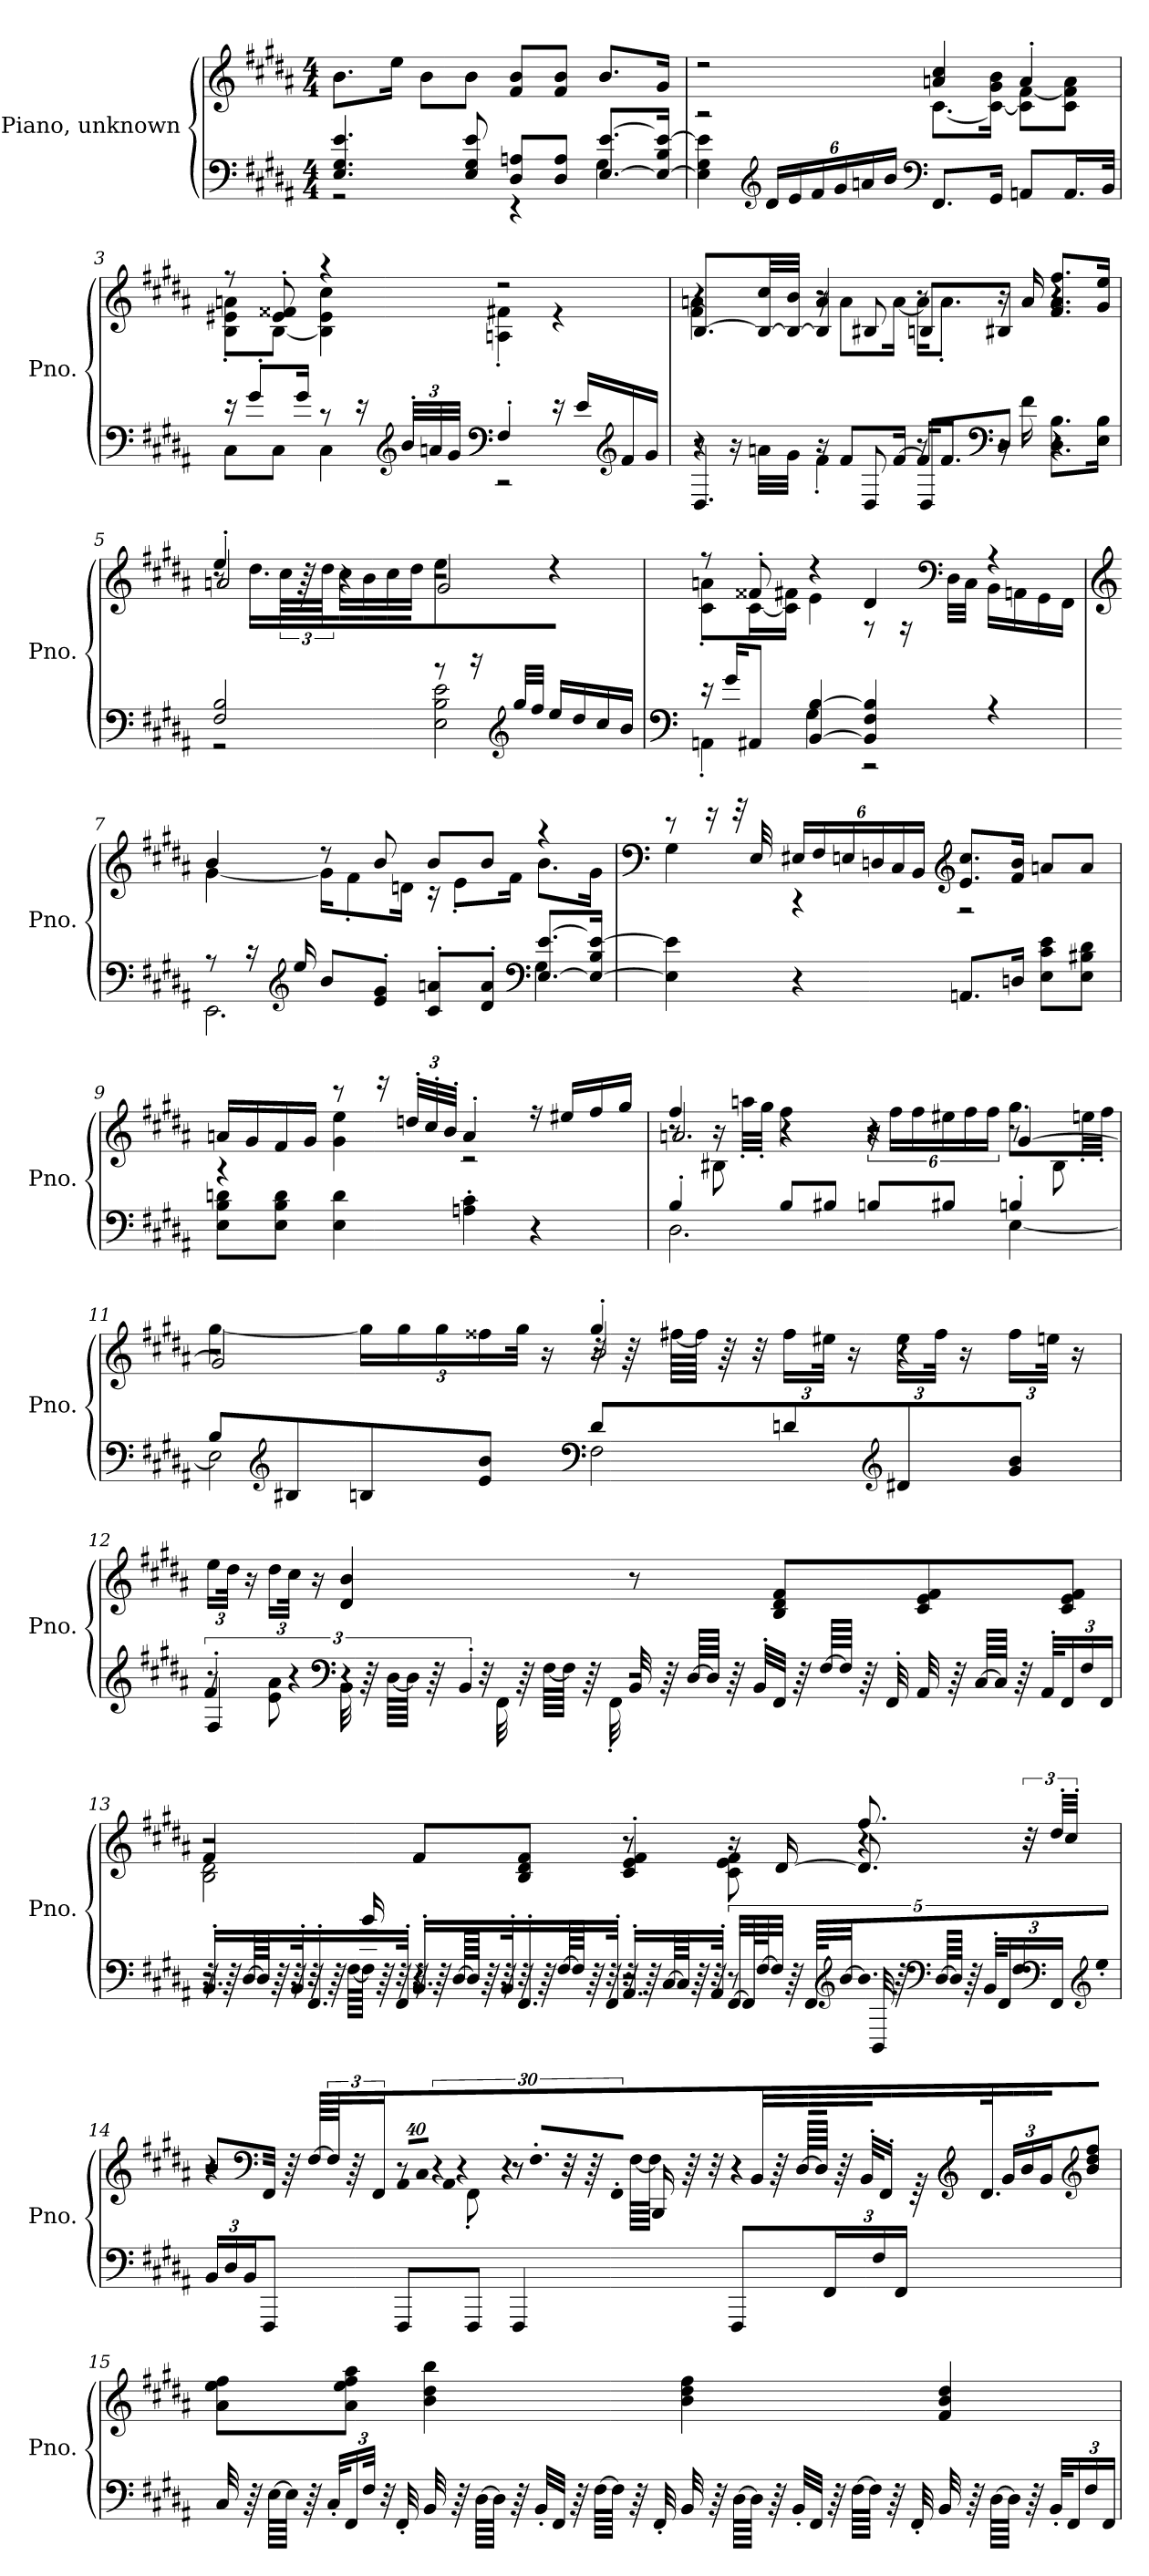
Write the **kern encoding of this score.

**kern	**kern
*part1	*part1
*staff2	*staff1
*I"Piano, unknown	*
*I'Pno.	*
*clefF4	*clefG2
*k[f#c#g#d#a#]	*k[f#c#g#d#a#]
*M4/4	*M4/4
*MM120	*MM120
=1	=1
*^	*
4.E/ 4.G#/ 4.e/	2r	8.b\L
.	.	16ee\Jk
.	.	8b\L
8E/ 8G#/ 8e/	.	8b\J
8D#/ 8An/L	4r	8f#/ 8b/L
8D#/ 8A/J	.	8f#/ 8b/J
[8.E/ [8.e/L	4G#\	8.b/L
16E/_ 16B/ 16e/_Jk	.	16g#/Jk
*v	*v	*
=2	=2
*	*^
4E\] 4G#\ 4e\]	2r	2r
*clefG2	*	*
*Xbrackettup	*	*
24d#/LL	.	.
24e/	.	.
24f#/	.	.
24g#/	.	.
24an/	.	.
24b/JJ	.	.
*clefF4	*	*
8.FF#/L	4an/ 4cc#/	[8.c#\L
16GG#/Jk	.	16c#\_ 16g#\ 16b\Jk
8AAn/L	4a'/	8c#\] [8f#\L
16.AA/L	.	8c#\ 8f#\] 8a\J
32BB/JJk	.	.
!!LO:LB:g=z	!!
=3	=3	=3
*^	*	*
16r	8C#\L	8r	8B\' 8e#X\' 8an\'L
8g#'/L	.	.	.
.	8C#\J	8e#/' 8f##X/'	[8B\J
16g#/Jk	.	.	.
8r	4C#\	4r	4B\] 4e#\ 4cc#\
16r	.	.	.
*clefG2	*	*	*
48b'/LLL	.	.	.
48an/	.	.	.
48g#/JJJ	.	.	.
*clefF4	*	*	*
4F#'/	2r	2r	4An\' 4f#X\'
16r	.	.	4r
16e/LL	.	.	.
*clefG2	*	*	*
16f#/	.	.	.
16g#/JJ	.	.	.
=4	=4	=4	=4
*	*^	*	*^
4r	8r	4.D#/	[8.B/L	4f#\ 4an\	4r
.	16r	.	.	.	.
.	32an\LLL	.	32B/_ 32cc#/LL	.	.
.	32g#\JJJ	.	32B/_ 32b/JJJ	.	.
16r	4f#'\	.	4B/] 4a/	16r	8r
8f#/L	.	.	.	8a\L	.
.	.	8D#/	.	.	8B#X/
[16f#/Jk	.	.	.	[16a\Jk	.
16f#/KL]	8r	8D#/L	8r	16a\KL]	8Bn/L
8.f#'/J	.	.	.	8.a'\J	.
*clefF4	*	*	*	*	*
.	16r	8D#/J	16r	.	8B#X/J
.	16f#\	.	16a/	.	.
4r	8.D#\ 8.B\L	4r	8.f#/ 8.a/ 8.ff#/L	4r	4r
.	16E\ 16B\Jk	.	16g#/ 16ee/Jk	.	.
*	*v	*v	*	*	*
!!LO:LB:g=z	!!	!!
=5	=5	=5	=5	=5
2F#/ 2B/	2r	4ee'/	8r	2an/
.	.	.	16.dd#\LL	.
.	.	.	96cc#\JJkk	.
.	.	.	96r	.
.	.	.	96dd#\	.
.	.	4r	16cc#\LL	.
.	.	.	16b\	.
.	.	.	16cc#\	.
.	.	.	16dd#\JJ	.
8r	2E\ 2B\ 2e\	2r	4ee\	2g#/
16r	.	.	.	.
*clefG2	*	*	*	*
32gg#/LLL	.	.	.	.
32ff#/JJJ	.	.	.	.
16ee/LL	.	.	4r	.
16dd#/	.	.	.	.
16cc#/	.	.	.	.
16b/JJ	.	.	.	.
*	*	*v	*v	*v
=6	=6	=6
*clefF4	*	*
*	*	*^
16r	4AAn'\	8r	8c#\' 8an\'L
16g#/KL	.	.	.
8AA#X/J	.	8f##X'/	[16c#\L
.	.	.	16c#\] 16f#X\JJ
[4BB/ [4B/	4G#\	4r	4e\
4BB/] 4F#/ 4B/]	2r	4d#/	8r
.	.	.	16r
*	*	*clefF4	*
.	.	.	32D#\LLL
.	.	.	32C#\JJJ
4r	.	4r	16BB\LL
.	.	.	16AAn\
.	.	.	16GG#\
.	.	.	16FF#\JJ
!!LO:LB:g=z	!!
=7	=7	=7	=7
*	*	*clefG2	*
8r	2.EE\	4b/	[4g#\
16r	.	.	.
*clefG2	*	*	*
16ee/	.	.	.
8b/L	.	8r	16g#\KL]
.	.	.	8f#'\
8e/' 8g#/'J	.	8b/	.
.	.	.	16dn\Jk
8c#/' 8an/'L	.	8b/L	16r
.	.	.	8e'\L
8d#/' 8a/'J	.	8b/J	.
.	.	.	16f#\Jk
*clefF4	*	*	*
[8.E/ [8.e/L	4G#\	4r	8.b\L
16E/_ 16B/ 16e/_Jk	.	.	16g#\Jk
*v	*v	*	*
=8	=8	=8
*	*clefF4	*
4E\] 4e\]	8r	4G#\
.	16r	.
.	32r	.
.	32E/	.
*	*Xbrackettup	*
4r	24E#X/LL	4r
.	24F#/	.
.	24En/	.
.	24Dn/	.
.	24C#/	.
.	24BB/JJ	.
*	*clefG2	*
8.AAn/L	8.e/ 8.cc#/L	2r
16Dn/Jk	16f#/ 16b/Jk	.
8E\ 8c#\ 8e\L	8an/L	.
8E\ 8B#X\ 8d#\J	8a/J	.
!!LO:LB:g=z	!!
=9	=9	=9
8E\ 8B\ 8dn\L	16an/LL	4r
.	16g#/	.
8E\ 8B\ 8d\J	16f#/	.
.	16g#/JJ	.
4E\ 4d\	8r	4g#\ 4ee\
.	16r	.
.	48ddn'/LLL	.
.	48cc#'/	.
.	48b'/JJJ	.
4An\' 4c#\'	4a'/	2r
4r	16r	.
.	16ee#X/LL	.
.	16ff#/	.
.	16gg#/JJ	.
=10	=10	=10
*^	*^	*^
4B'/	2.D#\	4ff#/	8r	2.an/	8r
.	.	.	16r	.	8B#X\
.	.	.	32aan'\LLL	.	.
.	.	.	32gg#'\JJJ	.	.
8B/L	.	4r	4ff#\	.	4r
8B#X/J	.	.	.	.	.
*	*	*	*brackettup	*	*
8Bn/L	.	2r	24r	.	4r
.	.	.	24ff#\LL	.	.
.	.	.	24ff#\	.	.
*	*	*	*Xbrackettup	*	*
8B#X/J	.	.	24ee#X\	.	.
.	.	.	24ff#\	.	.
.	.	.	24ff#\JJ	.	.
4Bn'/	[4E\	.	8.gg#\L	[4g#/	8r
.	.	.	.	.	8B#\
.	.	.	32een'\LL	.	.
.	.	.	32ff#'\JJJ	.	.
*	*	*	*	*v	*v
!!LO:LB:g=z
=11	=11	=11	=11	=11
8B/L	2E\]	2r	[4gg#\	2g#/]
*clefG2	*	*	*	*
8B#X/	.	.	.	.
8Bn/	.	.	24gg#\LL]	.
.	.	.	24gg#\	.
.	.	.	24gg#\	.
8e/ 8b/J	.	.	24ff##X\	.
.	.	.	48gg#\JJk	.
.	.	.	16r	.
*clefF4	*	*	*	*
8d#/L	2F#\	4gg#'/	32r	2b/
.	.	.	64r	.
.	.	.	[64ff#X\LLLL	.
.	.	.	64ff#\JJJJ]	.
.	.	.	64r	.
.	.	.	32r	.
8dn/	.	.	24ff#\LL	.
.	.	.	48ee#X\JJk	.
.	.	.	16r	.
*clefG2	*	*	*	*
8d#X/	.	4r	24ee#\LL	.
.	.	.	48ff#\JJk	.
.	.	.	16r	.
8g#/ 8b/J	.	.	24ff#\LL	.
.	.	.	48een\JJk	.
.	.	.	16r	.
*	*	*v	*v	*v
!!LO:PB:g=z
=12	=12	=12
*	*^	*
*	*	*brackettup	*
4F#/	8r	6f#'/	24ee\LL
.	.	.	48dd#\JJk
.	.	.	16r
.	8e\ 8a#\	.	24dd#\LL
.	.	6r	48cc#\JJk
.	.	.	16r
*clefF4	*	*	*
4r	32BB\	.	4d#/ 4b/
.	64r	.	.
.	[64D#\LLLL	.	.
.	64D#\JJJJ]	.	.
.	64r	.	.
.	.	6BB'/	.
.	32r	.	.
.	32FF#\	.	.
.	64r	.	.
.	[64F#\LLLL	.	.
.	64F#\JJJJ]	.	.
.	64r	.	.
.	32FF#'\	.	.
2r	2r	32BB/	8r
.	.	64r	.
.	.	[64D#/LLLL	.
.	.	64D#/JJJJ]	.
.	.	64r	.
.	.	32BB'/LLL	.
.	.	32FF#/JJJ	8B/ 8d#/ 8f#/L
.	.	64r	.
.	.	[64F#/LLLL	.
.	.	64F#/JJJJ]	.
.	.	64r	.
.	.	32FF#'/	.
.	.	32AA#/	8c#/ 8e/ 8f#/
.	.	64r	.
.	.	[64C#/LLLL	.
.	.	64C#/JJJJ]	.
.	.	64r	.
.	.	32AA#'/KLL	.
*	*	*Xbrackettup	*
.	.	24FF#/	8c#/ 8e/ 8f#/J
.	.	24F#/	.
.	.	24FF#/JJ	.
!!LO:LB:g=z
=13	=13	=13	=13
*	*	*	*^
*	*	*	*	*^
32r	8r	16.BB'/LL	4f#/	2B\ 2d#\	2r
64r	.	.	.	.	.
[64D#/LLLL	.	.	.	.	.
64D#/JJJJ]	.	.	.	.	.
64r	.	.	.	.	.
32r	.	32BB'/K	.	.	.
16r	32r	16.FF#'/	.	.	.
.	64r	.	.	.	.
.	[64F#\LLLL	.	.	.	.
16b/	64F#\JJJJ]	.	.	.	.
.	64r	.	.	.	.
.	32r	32FF#'/JJk	.	.	.
32r	4r	16.BB'/LL	8f#/L	.	.
64r	.	.	.	.	.
[64D#/LLLL	.	.	.	.	.
64D#/JJJJ]	.	.	.	.	.
64r	.	.	.	.	.
32r	.	32BB'/K	.	.	.
32r	.	16.FF#'/	8B/ 8d#/ 8f#/J	.	.
64r	.	.	.	.	.
[64F#/LLLL	.	.	.	.	.
64F#/JJJJ]	.	.	.	.	.
64r	.	.	.	.	.
32r	.	32FF#'/JJk	.	.	.
32r	2r	16.AA#'/LL	4c#/' 4e/' 4f#/'	8r	8r
64r	.	.	.	.	.
[64C#/LLLL	.	.	.	.	.
64C#/JJJJ]	.	.	.	.	.
64r	.	.	.	.	.
32r	.	32AA#'/JJk	.	.	.
*brackettup	*	*	*	*	*
[40FF#/LLL	.	8r	.	8c#\ 8e\ 8f#\	16r
80FF#/L]	.	.	.	.	.
[80F#/J	.	.	.	.	.
40F#/JJJ]	.	.	.	.	.
.	.	.	.	.	[16d#/
80r	.	.	.	.	.
80FF#/KLLL	.	.	.	.	.
*clefG2	*	*	*	*	*
[40b/JJ	.	.	.	.	.
8.b/]	.	32BB/	8.ff#/	4r	8.d#/]
.	.	64r	.	.	.
*clefF4	*	*	*	*	*
.	.	[64D#/LLLL	.	.	.
.	.	64D#/JJJJ]	.	.	.
.	.	64r	.	.	.
.	.	32BB'/KLL	.	.	.
*	*	*Xbrackettup	*	*	*
.	.	24FF#/	.	.	.
.	.	24F#/	.	.	.
*clefG2	*	*	*	*	*
*	*	*	*brackettup	*	*
16ee'/Jk	.	.	48r	.	16r
*clefF4	*	*	*	*	*
.	.	24FF#/JJ	48dd#'/LLL	.	.
.	.	.	48cc#'/JJJ	.	.
*v	*v	*v	*	*	*
!!LO:LB:g=z	!!	!!
=14	=14	=14	=14
24BB/LL	8b/L	4r	2r
24D#/	.	.	.
24BB/J	.	.	.
*	*clefF4	*	*
8FFF#/J	32FF#/Jkk	.	.
.	64r	.	.
.	[64F#/LLLL	.	.
.	96F#/JJJJ]	.	.
.	96r	.	.
.	24FF#/	.	.
!	!LO:N:vis=32	!	!
8FFF#/L	640%23AA#/LLL	8r	.
!	!LO:N:vis=32	!	!
.	640%23C#/JJJ	.	.
!	!LO:N:vis=64	!	!
.	960%17r	.	.
!	!LO:N:vis=64	!	!
.	960%17AA#/	.	.
!	!LO:N:vis=32	!	!
.	640%23r	.	.
8FFF#/J	.	8FF#'\	.
!	!LO:N:vis=64	!	!
.	960%17r	.	.
!	!LO:N:vis=32.	!	!
.	1920%103F#'/LLL	.	.
!	!LO:N:vis=32	!	!
.	640%23FF#'/JJJ	.	.
4FFF#/	.	8r	8r
.	32BB/	.	.
.	64r	.	.
.	[64D#/LLLL	.	.
.	64D#/JJJJ]	.	.
.	64r	.	.
.	32BB'/KLL	.	.
.	.	32r	16r
.	16FF#'/JJ	.	.
.	.	64r	.
.	.	[64F#\LLLL	.
.	.	64F#\JJJJ]	16BBB/
.	64r	.	.
.	.	64r	.
.	32.FF#/	.	.
.	.	32r	.
8FFF#/L	.	4r	4r
*	*Xbrackettup	*	*
.	24BB/LL	.	.
.	24D#/	.	.
.	24BB/J	.	.
*	*clefG2	*	*
24FF#/L	.	.	.
.	8b/ 8dd#/ 8ff#/J	.	.
24F#/	.	.	.
24FF#/JJ	.	.	.
1920ryy	.	1920ryy	1920ryy
*	*v	*v	*v
!!LO:LB:g=z
=15	=15
32C#/	8a#\ 8ee\ 8ff#\L
64r	.
[64E\LLLL	.
64E\JJJJ]	.
64r	.
32C#'/KLL	.
24FF#/	8a#\ 8ee\ 8ff#\ 8aa#\J
48F#/JJk	.
32r	.
32FF#'/	.
32BB/	4b\ 4dd#\ 4bb\
64r	.
[64D#\LLLL	.
64D#\JJJJ]	.
64r	.
32BB'/LLL	.
32FF#/JJJ	.
64r	.
[64F#\LLLL	.
64F#\JJJJ]	.
64r	.
32FF#'/	.
32BB/	4b\ 4dd#\ 4ff#\
64r	.
[64D#\LLLL	.
64D#\JJJJ]	.
64r	.
32BB'/LLL	.
32FF#/JJJ	.
64r	.
[64F#\LLLL	.
64F#\JJJJ]	.
64r	.
32FF#'/	.
32BB/	4f#/ 4b/ 4dd#/
64r	.
[64D#\LLLL	.
64D#\JJJJ]	.
64r	.
32BB'/KLL	.
24FF#/	.
24F#/	.
24FF#/JJ	.
=	=
*-	*-
